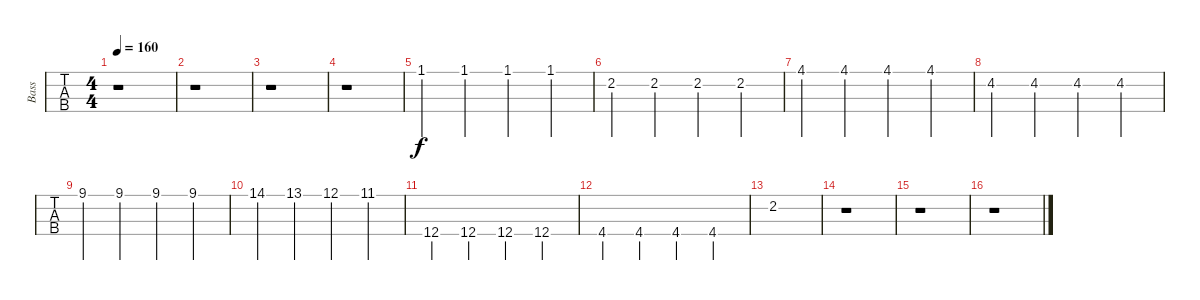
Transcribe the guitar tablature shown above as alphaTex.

\track ("Bass" "Bass") {instrument electricbasspick}
\staff {tabs}
\tuning (Eb2 Bb1 F1 C1) {hide}
\ts (4 4)
\tempo 160
\clef f4
\ks c
r.1{dy f} |
r.1 |
r.1 |
r.1 |
1.1.4 1.1.4 1.1.4 1.1.4 |
2.2.4 2.2.4 2.2.4 2.2.4 |
4.1.4 4.1.4 4.1.4 4.1.4 |
4.2.4 4.2.4 4.2.4 4.2.4 |
9.1.4 9.1.4 9.1.4 9.1.4 |
14.1.4 13.1.4 12.1.4 11.1.4 |
12.4.4 12.4.4 12.4.4 12.4.4 |
4.4.4 4.4.4 4.4.4 4.4.4 |
2.2.1 |
r.1 |
r.1 |
r.1
